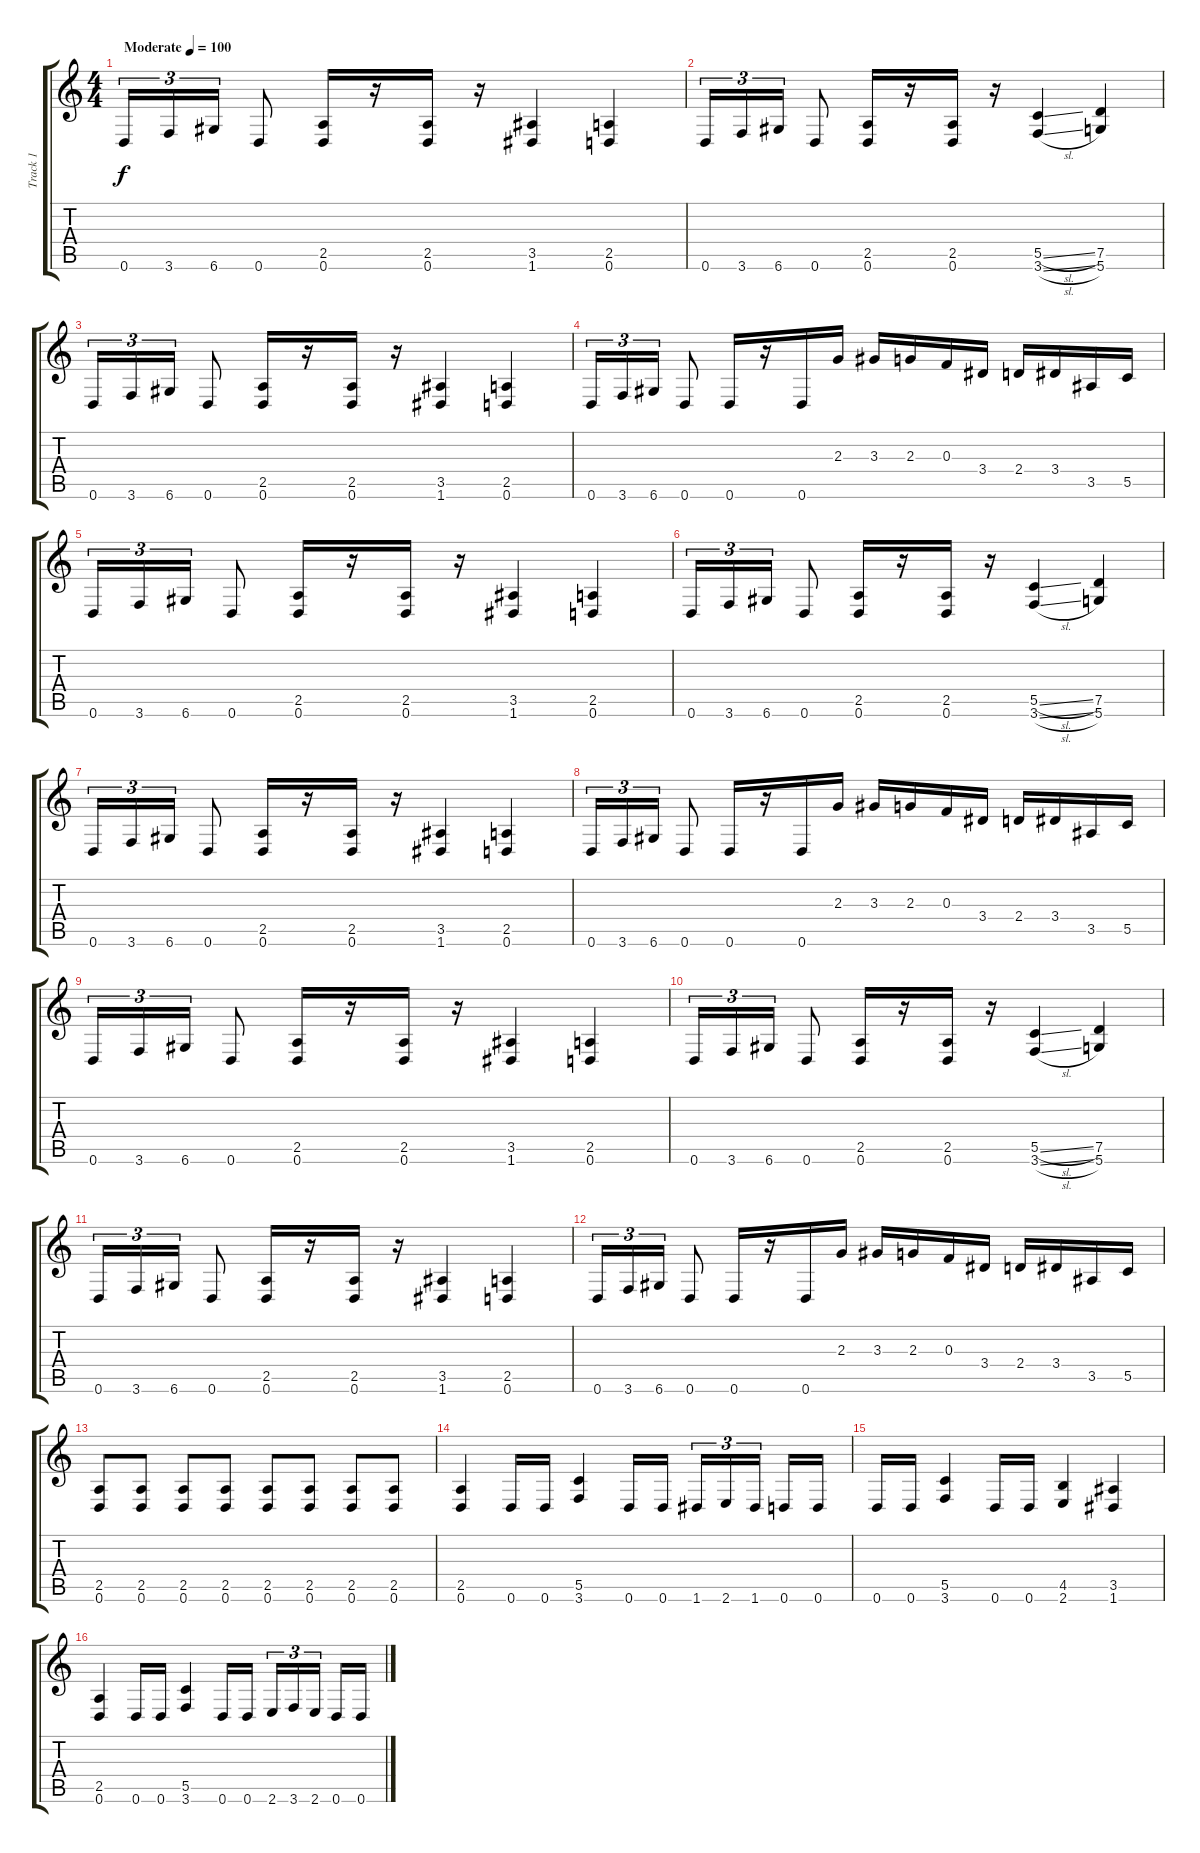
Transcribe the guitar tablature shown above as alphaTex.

\track ("Track 1" "Track 1") {instrument distortionguitar}
\staff {score tabs}
\tuning (D4 A3 F3 C3 G2 D2) {hide}
\ts (4 4)
\tempo (100 "Moderate")
\clef g2
\ks c
0.6.16{tu (3 2) dy f instrument distortionguitar} 3.6.16{tu (3 2)} 6.6.16{tu (3 2)} 0.6.8 (2.5 0.6).16 r.16 (2.5 0.6).16 r.16 (3.5 1.6).4 (2.5 0.6).4 |
0.6.16{tu (3 2)} 3.6.16{tu (3 2)} 6.6.16{tu (3 2)} 0.6.8 (2.5 0.6).16 r.16 (2.5 0.6).16 r.16 (5.5{sl} 3.6{sl}).4 (7.5 5.6).4 |
0.6.16{tu (3 2)} 3.6.16{tu (3 2)} 6.6.16{tu (3 2)} 0.6.8 (2.5 0.6).16 r.16 (2.5 0.6).16 r.16 (3.5 1.6).4 (2.5 0.6).4 |
0.6.16{tu (3 2)} 3.6.16{tu (3 2)} 6.6.16{tu (3 2)} 0.6.8 0.6.16 r.16 0.6.16 2.3.16 3.3.16 2.3.16 0.3.16 3.4.16 2.4.16 3.4.16 3.5.16 5.5.16 |
0.6.16{tu (3 2)} 3.6.16{tu (3 2)} 6.6.16{tu (3 2)} 0.6.8 (2.5 0.6).16 r.16 (2.5 0.6).16 r.16 (3.5 1.6).4 (2.5 0.6).4 |
0.6.16{tu (3 2)} 3.6.16{tu (3 2)} 6.6.16{tu (3 2)} 0.6.8 (2.5 0.6).16 r.16 (2.5 0.6).16 r.16 (5.5{sl} 3.6{sl}).4 (7.5 5.6).4 |
0.6.16{tu (3 2)} 3.6.16{tu (3 2)} 6.6.16{tu (3 2)} 0.6.8 (2.5 0.6).16 r.16 (2.5 0.6).16 r.16 (3.5 1.6).4 (2.5 0.6).4 |
0.6.16{tu (3 2)} 3.6.16{tu (3 2)} 6.6.16{tu (3 2)} 0.6.8 0.6.16 r.16 0.6.16 2.3.16 3.3.16 2.3.16 0.3.16 3.4.16 2.4.16 3.4.16 3.5.16 5.5.16 |
0.6.16{tu (3 2)} 3.6.16{tu (3 2)} 6.6.16{tu (3 2)} 0.6.8 (2.5 0.6).16 r.16 (2.5 0.6).16 r.16 (3.5 1.6).4 (2.5 0.6).4 |
0.6.16{tu (3 2)} 3.6.16{tu (3 2)} 6.6.16{tu (3 2)} 0.6.8 (2.5 0.6).16 r.16 (2.5 0.6).16 r.16 (5.5{sl} 3.6{sl}).4 (7.5 5.6).4 |
0.6.16{tu (3 2)} 3.6.16{tu (3 2)} 6.6.16{tu (3 2)} 0.6.8 (2.5 0.6).16 r.16 (2.5 0.6).16 r.16 (3.5 1.6).4 (2.5 0.6).4 |
0.6.16{tu (3 2)} 3.6.16{tu (3 2)} 6.6.16{tu (3 2)} 0.6.8 0.6.16 r.16 0.6.16 2.3.16 3.3.16 2.3.16 0.3.16 3.4.16 2.4.16 3.4.16 3.5.16 5.5.16 |
(2.5 0.6).8{volume 0} (2.5 0.6).8{volume 4} (2.5 0.6).8{volume 6} (2.5 0.6).8 (2.5 0.6).8{volume 10} (2.5 0.6).8 (2.5 0.6).8{volume 13} (2.5 0.6).8{volume 16} |
(2.5 0.6).4 0.6.16 0.6.16 (5.5 3.6).4 0.6.16 0.6.16 1.6.16{tu (3 2)} 2.6.16{tu (3 2)} 1.6.16{tu (3 2) beam splitsecondary} 0.6.16 0.6.16 |
0.6.16 0.6.16 (5.5 3.6).4 0.6.16 0.6.16 (4.5 2.6).4 (3.5 1.6).4 |
(2.5 0.6).4 0.6.16 0.6.16 (5.5 3.6).4 0.6.16 0.6.16 2.6.16{tu (3 2)} 3.6.16{tu (3 2)} 2.6.16{tu (3 2) beam splitsecondary} 0.6.16 0.6.16
